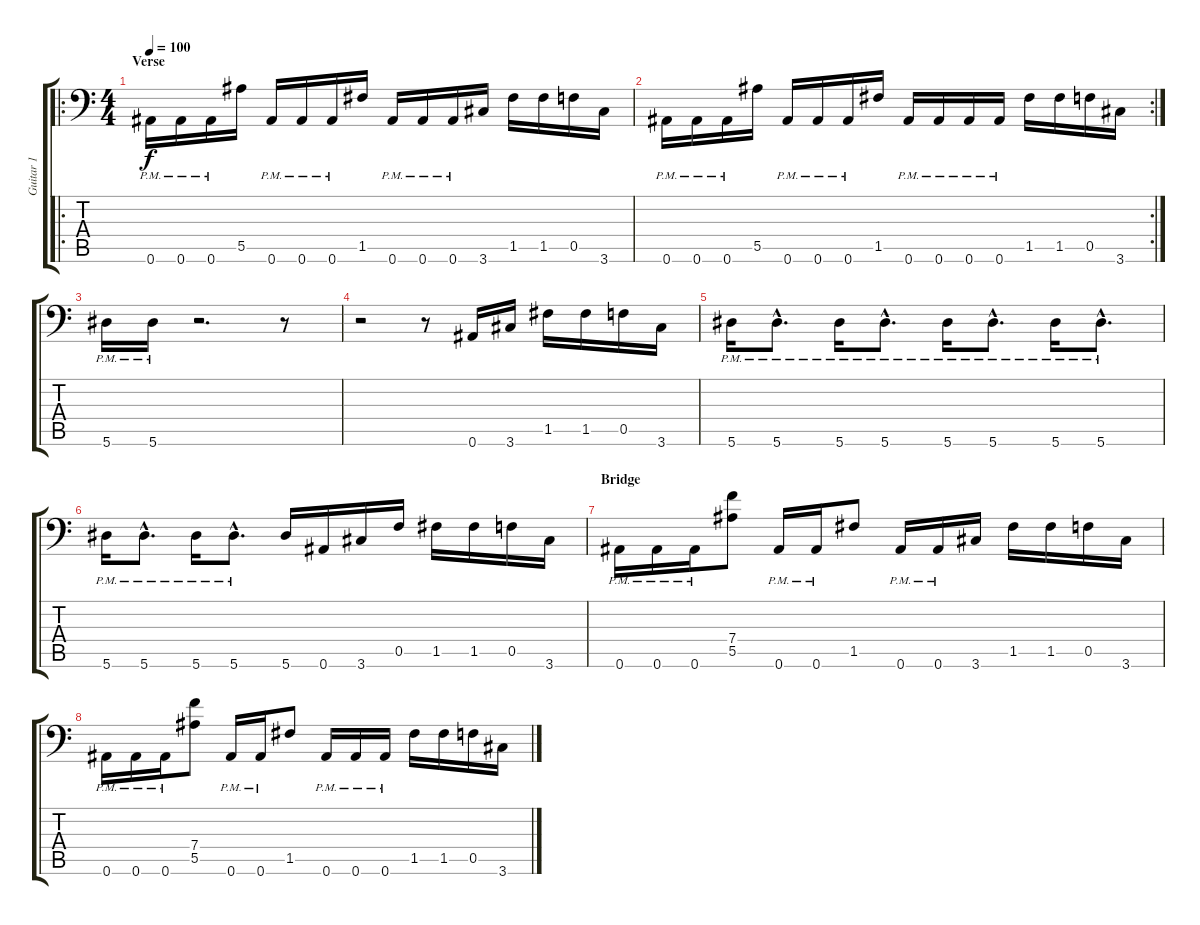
\track ("Guitar 1" "Guitar 1") {instrument distortionguitar}
\staff {score tabs}
\tuning (C4 G3 Eb3 Bb2 F2 Bb1) {hide}
\ro
\ts (4 4)
\section ("" "Verse")
\tempo 100
\clef f4
\ks c
0.6{pm}.16{dy f} 0.6{pm}.16 0.6{pm}.16 5.5.16 0.6{pm}.16 0.6{pm}.16 0.6{pm}.16 1.5.16 0.6{pm}.16 0.6{pm}.16 0.6{pm}.16 3.6.16 1.5.16 1.5.16 0.5.16 3.6.16 |
\rc 2
0.6{pm}.16 0.6{pm}.16 0.6{pm}.16 5.5.16 0.6{pm}.16 0.6{pm}.16 0.6{pm}.16 1.5.16 0.6{pm}.16 0.6{pm}.16 0.6{pm}.16 0.6{pm}.16 1.5.16 1.5.16 0.5.16 3.6.16 |
5.6{pm}.16 5.6{pm}.16 r.2{d} r.8 |
r.2 r.8 0.6.16 3.6.16 1.5.16 1.5.16 0.5.16 3.6.16 |
5.6{pm}.16 5.6{hac pm}.8{d} 5.6{pm}.16 5.6{hac pm}.8{d} 5.6{pm}.16 5.6{hac pm}.8{d} 5.6{pm}.16 5.6{hac pm}.8{d} |
5.6{pm}.16 5.6{hac pm}.8{d} 5.6{pm}.16 5.6{hac pm}.8{d} 5.6.16 0.6.16 3.6.16 0.5.16 1.5.16 1.5.16 0.5.16 3.6.16 |
\section ("" "Bridge")
0.6{pm}.16 0.6{pm}.16 0.6{pm}.16 (7.4 5.5).8 0.6{pm}.16 0.6{pm}.16 1.5.8 0.6{pm}.16 0.6{pm}.16 3.6.16 1.5.16 1.5.16 0.5.16 3.6.16 |
0.6{pm}.16 0.6{pm}.16 0.6{pm}.16 (7.4 5.5).8 0.6{pm}.16 0.6{pm}.16 1.5.8 0.6{pm}.16 0.6{pm}.16 0.6{pm}.16 1.5.16 1.5.16 0.5.16 3.6.16
